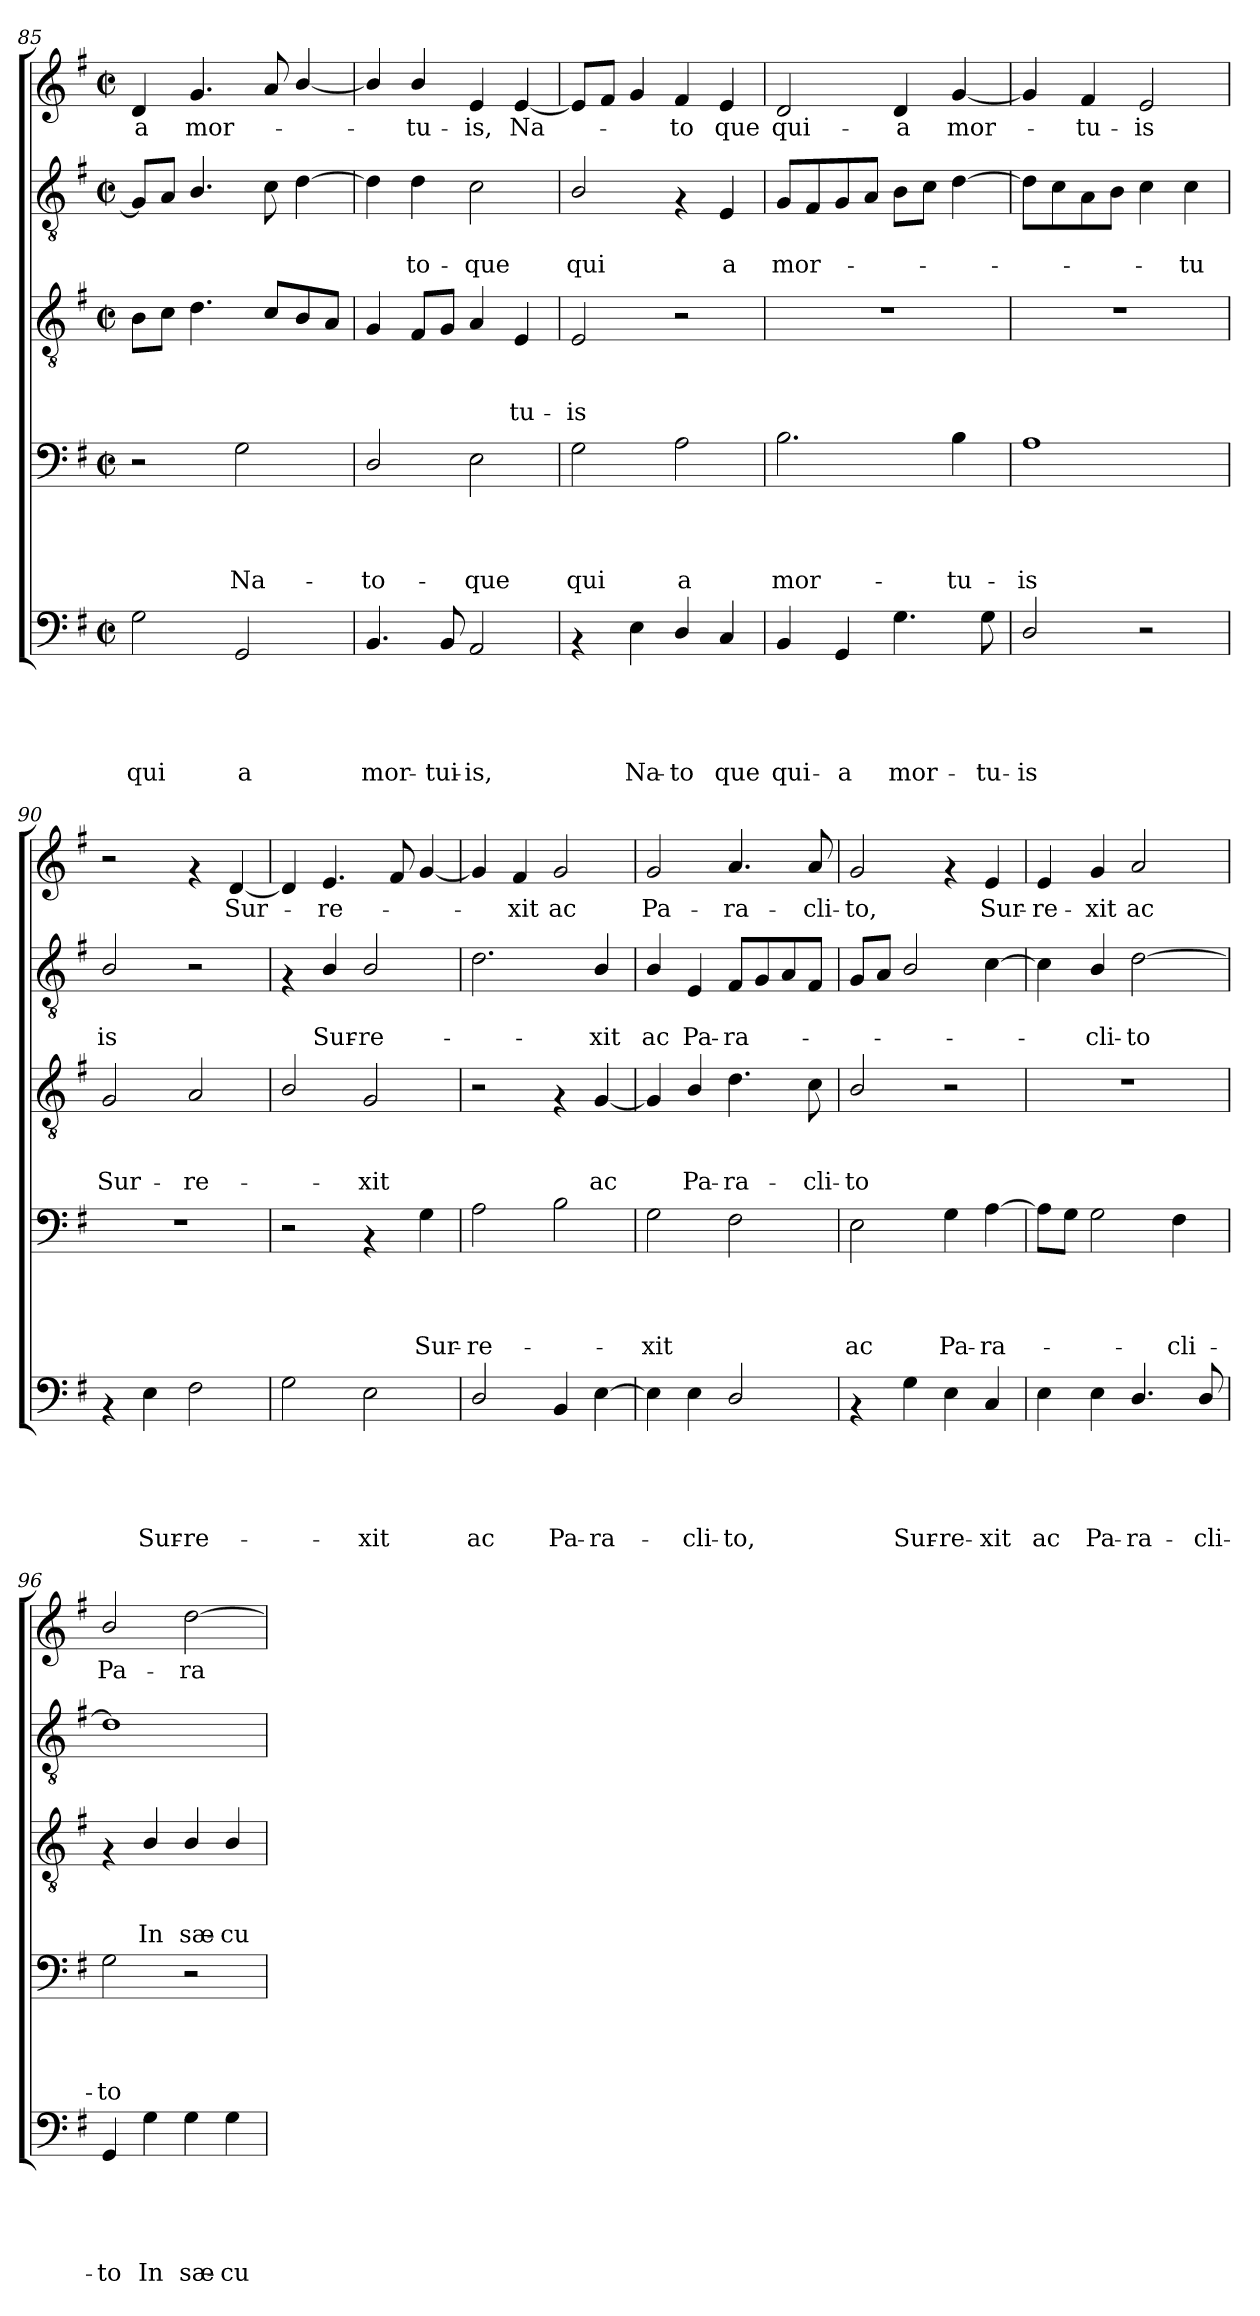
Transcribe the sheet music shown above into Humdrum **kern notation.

**kern	**text	**text	**text	**text	**text	**kern	**text	**text	**text	**text	**kern	**text	**text	**text	**kern	**text	**text	**kern	**text
*part5	*part5	*part5	*part5	*part5	*part5	*part4	*part4	*part4	*part4	*part4	*part3	*part3	*part3	*part3	*part2	*part2	*part2	*part1	*part1
*staff5	*staff5	*staff5	*staff5	*staff5	*staff5	*staff4	*staff4	*staff4	*staff4	*staff4	*staff3	*staff3	*staff3	*staff3	*staff2	*staff2	*staff2	*staff1	*staff1
*clefF4	*	*	*	*	*	*clefF4	*	*	*	*	*clefGv2	*	*	*	*clefGv2	*	*	*clefG2	*
*k[f#]	*	*	*	*	*	*k[f#]	*	*	*	*	*k[f#]	*	*	*	*k[f#]	*	*	*k[f#]	*
*G:	*	*	*	*	*	*G:	*	*	*	*	*G:	*	*	*	*G:	*	*	*G:	*
*M2/2	*	*	*	*	*	*M2/2	*	*	*	*	*M2/2	*	*	*	*M2/2	*	*	*M2/2	*
*met(c|)	*	*	*	*	*	*met(c|)	*	*	*	*	*met(c|)	*	*	*	*met(c|)	*	*	*met(c|)	*
=85	=85	=85	=85	=85	=85	=85	=85	=85	=85	=85	=85	=85	=85	=85	=85	=85	=85	=85	=85
!	!	!	!	!	!LO:LY:b	!	!	!	!	!	!	!	!	!	!	!	!	!	!LO:LY:b
2G\	.	.	.	.	qui	2r	.	.	.	.	8B\L	.	.	.	8G/L]	.	.	4d/	a
.	.	.	.	.	.	.	.	.	.	.	8c\J	.	.	.	8A/J	.	.	.	.
!	!	!	!	!	!	!	!	!	!	!	!	!	!	!	!	!	!	!	!LO:LY:b
.	.	.	.	.	.	.	.	.	.	.	4.d\	.	.	.	4.B/	.	.	4.g/	mor-
!	!	!	!	!	!LO:LY:b	!	!	!	!	!LO:LY:b	!	!	!	!	!	!	!	!	!
2GG/	.	.	.	.	a	2G\	.	.	.	Na-	.	.	.	.	.	.	.	.	.
.	.	.	.	.	.	.	.	.	.	.	8c/L	.	.	.	8c\	.	.	8a/	.
.	.	.	.	.	.	.	.	.	.	.	8B/	.	.	.	[>4d\	.	.	[<4b/	.
.	.	.	.	.	.	.	.	.	.	.	8A/J	.	.	.	.	.	.	.	.
=86	=86	=86	=86	=86	=86	=86	=86	=86	=86	=86	=86	=86	=86	=86	=86	=86	=86	=86	=86
!	!	!	!	!	!LO:LY:b	!	!	!	!	!LO:LY:b	!	!	!	!	!	!	!	!	!
4.BB/	.	.	.	.	mor-	2D/	.	.	.	-to-	4G/	.	.	.	4d\]	.	.	4b/]	.
!	!	!	!	!	!	!	!	!	!	!	!	!	!	!	!	!	!LO:LY:b	!	!LO:LY:b
.	.	.	.	.	.	.	.	.	.	.	8F#/L	.	.	.	4d\	.	-to-	4b/	-tu-
!	!	!	!	!	!LO:LY:b	!	!	!	!	!	!	!	!	!	!	!	!	!	!
8BB/	.	.	.	.	-tui-	.	.	.	.	.	8G/J	.	.	.	.	.	.	.	.
!	!	!	!	!	!LO:LY:b	!	!	!	!	!LO:LY:b	!	!	!	!	!	!	!LO:LY:b	!	!LO:LY:b
2AA/	.	.	.	.	-is,	2E\	.	.	.	-que	4A/	.	.	.	2c\	.	-que	4e/	-is,
!	!	!	!	!	!	!	!	!	!	!	!	!	!	!LO:LY:b	!	!	!	!	!LO:LY:b
.	.	.	.	.	.	.	.	.	.	.	4E/	.	.	-tu-	.	.	.	[<4e/	Na-
=87	=87	=87	=87	=87	=87	=87	=87	=87	=87	=87	=87	=87	=87	=87	=87	=87	=87	=87	=87
!	!	!	!	!	!	!	!	!	!	!LO:LY:b	!	!	!	!LO:LY:b	!	!	!LO:LY:b	!	!
4rAA	.	.	.	.	.	2G\	.	.	.	qui	2E/	.	.	-is	2B/	.	qui	8e/L]	.
.	.	.	.	.	.	.	.	.	.	.	.	.	.	.	.	.	.	8f#/J	.
!	!	!	!	!	!LO:LY:b	!	!	!	!	!	!	!	!	!	!	!	!	!	!
4E\	.	.	.	.	Na-	.	.	.	.	.	.	.	.	.	.	.	.	4g/	.
!	!	!	!	!	!LO:LY:b	!	!	!	!	!LO:LY:b	!	!	!	!	!	!	!	!	!LO:LY:b
4D/	.	.	.	.	-to	2A\	.	.	.	a	2r	.	.	.	4rF	.	.	4f#/	-to
!	!	!	!	!	!LO:LY:b	!	!	!	!	!	!	!	!	!	!	!	!LO:LY:b	!	!LO:LY:b
4C/	.	.	.	.	que	.	.	.	.	.	.	.	.	.	4E/	.	a	4e/	que
=88	=88	=88	=88	=88	=88	=88	=88	=88	=88	=88	=88	=88	=88	=88	=88	=88	=88	=88	=88
!	!	!	!	!	!LO:LY:b	!	!	!	!	!LO:LY:b	!	!	!	!	!	!	!LO:LY:b	!	!LO:LY:b
4BB/	.	.	.	.	qui-	2.B\	.	.	.	mor-	1r	.	.	.	8G/L	.	mor-	2d/	qui-
.	.	.	.	.	.	.	.	.	.	.	.	.	.	.	8F#/	.	.	.	.
!	!	!	!	!	!LO:LY:b	!	!	!	!	!	!	!	!	!	!	!	!	!	!
4GG/	.	.	.	.	-a	.	.	.	.	.	.	.	.	.	8G/	.	.	.	.
.	.	.	.	.	.	.	.	.	.	.	.	.	.	.	8A/J	.	.	.	.
!	!	!	!	!	!LO:LY:b	!	!	!	!	!	!	!	!	!	!	!	!	!	!LO:LY:b
4.G\	.	.	.	.	mor-	.	.	.	.	.	.	.	.	.	8B\L	.	.	4d/	-a
.	.	.	.	.	.	.	.	.	.	.	.	.	.	.	8c\J	.	.	.	.
!	!	!	!	!	!	!	!	!	!	!LO:LY:b	!	!	!	!	!	!	!	!	!LO:LY:b
.	.	.	.	.	.	4B\	.	.	.	-tu-	.	.	.	.	[>4d\	.	.	[<4g/	mor-
!	!	!	!	!	!LO:LY:b	!	!	!	!	!	!	!	!	!	!	!	!	!	!
8G\	.	.	.	.	-tu-	.	.	.	.	.	.	.	.	.	.	.	.	.	.
=89	=89	=89	=89	=89	=89	=89	=89	=89	=89	=89	=89	=89	=89	=89	=89	=89	=89	=89	=89
!	!	!	!	!	!LO:LY:b	!	!	!	!	!LO:LY:b	!	!	!	!	!	!	!	!	!
2D/	.	.	.	.	-is	1A	.	.	.	-is	1r	.	.	.	8d\L]	.	.	4g/]	.
.	.	.	.	.	.	.	.	.	.	.	.	.	.	.	8c\	.	.	.	.
!	!	!	!	!	!	!	!	!	!	!	!	!	!	!	!	!	!	!	!LO:LY:b
.	.	.	.	.	.	.	.	.	.	.	.	.	.	.	8A\	.	.	4f#/	-tu-
.	.	.	.	.	.	.	.	.	.	.	.	.	.	.	8B\J	.	.	.	.
!	!	!	!	!	!	!	!	!	!	!	!	!	!	!	!	!	!	!	!LO:LY:b
2r	.	.	.	.	.	.	.	.	.	.	.	.	.	.	4c\	.	.	2e/	-is
!	!	!	!	!	!	!	!	!	!	!	!	!	!	!	!	!	!LO:LY:b	!	!
.	.	.	.	.	.	.	.	.	.	.	.	.	.	.	4c\	.	-tu	.	.
!!LO:PB:g=z
=90	=90	=90	=90	=90	=90	=90	=90	=90	=90	=90	=90	=90	=90	=90	=90	=90	=90	=90	=90
!	!	!	!	!	!	!	!	!	!	!	!	!	!	!LO:LY:b	!	!	!LO:LY:b	!	!
4rAA	.	.	.	.	.	1r	.	.	.	.	2G/	.	.	Sur-	2B/	.	is	2r	.
!	!	!	!	!	!LO:LY:b	!	!	!	!	!	!	!	!	!	!	!	!	!	!
4E\	.	.	.	.	Sur-	.	.	.	.	.	.	.	.	.	.	.	.	.	.
!	!	!	!	!	!LO:LY:b	!	!	!	!	!	!	!	!	!LO:LY:b	!	!	!	!	!
2F#\	.	.	.	.	-re-	.	.	.	.	.	2A/	.	.	-re-	2r	.	.	4rf	.
!	!	!	!	!	!	!	!	!	!	!	!	!	!	!	!	!	!	!	!LO:LY:b
.	.	.	.	.	.	.	.	.	.	.	.	.	.	.	.	.	.	[<4d/	Sur-
=91	=91	=91	=91	=91	=91	=91	=91	=91	=91	=91	=91	=91	=91	=91	=91	=91	=91	=91	=91
2G\	.	.	.	.	.	2r	.	.	.	.	2B/	.	.	.	4rF	.	.	4d/]	.
!	!	!	!	!	!	!	!	!	!	!	!	!	!	!	!	!	!LO:LY:b	!	!LO:LY:b
.	.	.	.	.	.	.	.	.	.	.	.	.	.	.	4B/	.	Sur-	4.e/	-re-
!	!	!	!	!	!LO:LY:b	!	!	!	!	!	!	!	!	!LO:LY:b	!	!	!LO:LY:b	!	!
2E\	.	.	.	.	-xit	4rAA	.	.	.	.	2G/	.	.	-xit	2B/	.	-re-	.	.
.	.	.	.	.	.	.	.	.	.	.	.	.	.	.	.	.	.	8f#/	.
!	!	!	!	!	!	!	!	!	!	!LO:LY:b	!	!	!	!	!	!	!	!	!
.	.	.	.	.	.	4G\	.	.	.	Sur-	.	.	.	.	.	.	.	[<4g/	.
=92	=92	=92	=92	=92	=92	=92	=92	=92	=92	=92	=92	=92	=92	=92	=92	=92	=92	=92	=92
!	!	!	!	!	!LO:LY:b	!	!	!	!	!LO:LY:b	!	!	!	!	!	!	!	!	!
2D/	.	.	.	.	ac	2A\	.	.	.	-re-	2r	.	.	.	2.d\	.	.	4g/]	.
!	!	!	!	!	!	!	!	!	!	!	!	!	!	!	!	!	!	!	!LO:LY:b
.	.	.	.	.	.	.	.	.	.	.	.	.	.	.	.	.	.	4f#/	-xit
!	!	!	!	!	!LO:LY:b	!	!	!	!	!	!	!	!	!	!	!	!	!	!LO:LY:b
4BB/	.	.	.	.	Pa-	2B\	.	.	.	.	4rF	.	.	.	.	.	.	2g/	ac
!	!	!	!	!	!LO:LY:b	!	!	!	!	!	!	!	!	!LO:LY:b	!	!	!LO:LY:b	!	!
[>4E\	.	.	.	.	-ra-	.	.	.	.	.	[<4G/	.	.	ac	4B/	.	-xit	.	.
=93	=93	=93	=93	=93	=93	=93	=93	=93	=93	=93	=93	=93	=93	=93	=93	=93	=93	=93	=93
!	!	!	!	!	!	!	!	!	!	!LO:LY:b	!	!	!	!	!	!	!LO:LY:b	!	!LO:LY:b
4E\]	.	.	.	.	.	2G\	.	.	.	-xit	4G/]	.	.	.	4B/	.	ac	2g/	Pa-
!	!	!	!	!	!LO:LY:b	!	!	!	!	!	!	!	!	!LO:LY:b	!	!	!LO:LY:b	!	!
4E\	.	.	.	.	-cli-	.	.	.	.	.	4B/	.	.	Pa-	4E/	.	Pa-	.	.
!	!	!	!	!	!LO:LY:b	!	!	!	!	!	!	!	!	!LO:LY:b	!	!	!LO:LY:b	!	!LO:LY:b
2D/	.	.	.	.	-to,	2F#\	.	.	.	.	4.d\	.	.	-ra-	8F#/L	.	-ra-	4.a/	-ra-
.	.	.	.	.	.	.	.	.	.	.	.	.	.	.	8G/	.	.	.	.
.	.	.	.	.	.	.	.	.	.	.	.	.	.	.	8A/	.	.	.	.
!	!	!	!	!	!	!	!	!	!	!	!	!	!	!LO:LY:b	!	!	!	!	!LO:LY:b
.	.	.	.	.	.	.	.	.	.	.	8c\	.	.	-cli-	8F#/J	.	.	8a/	-cli-
=94	=94	=94	=94	=94	=94	=94	=94	=94	=94	=94	=94	=94	=94	=94	=94	=94	=94	=94	=94
!	!	!	!	!	!	!	!	!	!	!LO:LY:b	!	!	!	!LO:LY:b	!	!	!	!	!LO:LY:b
4rAA	.	.	.	.	.	2E\	.	.	.	ac	2B/	.	.	-to	8G/L	.	.	2g/	-to,
.	.	.	.	.	.	.	.	.	.	.	.	.	.	.	8A/J	.	.	.	.
!	!	!	!	!	!LO:LY:b	!	!	!	!	!	!	!	!	!	!	!	!	!	!
4G\	.	.	.	.	Sur-	.	.	.	.	.	.	.	.	.	2B/	.	.	.	.
!	!	!	!	!	!LO:LY:b	!	!	!	!	!LO:LY:b	!	!	!	!	!	!	!	!	!
4E\	.	.	.	.	-re-	4G\	.	.	.	Pa-	2r	.	.	.	.	.	.	4rf	.
!	!	!	!	!	!LO:LY:b	!	!	!	!	!LO:LY:b	!	!	!	!	!	!	!	!	!LO:LY:b
4C/	.	.	.	.	-xit	[>4A\	.	.	.	-ra-	.	.	.	.	[>4c\	.	.	4e/	Sur-
=95	=95	=95	=95	=95	=95	=95	=95	=95	=95	=95	=95	=95	=95	=95	=95	=95	=95	=95	=95
!	!	!	!	!	!LO:LY:b	!	!	!	!	!	!	!	!	!	!	!	!	!	!LO:LY:b
4E\	.	.	.	.	ac	8A\L]	.	.	.	.	1r	.	.	.	4c\]	.	.	4e/	-re-
.	.	.	.	.	.	8G\J	.	.	.	.	.	.	.	.	.	.	.	.	.
!	!	!	!	!	!LO:LY:b	!	!	!	!	!	!	!	!	!	!	!	!LO:LY:b	!	!LO:LY:b
4E\	.	.	.	.	Pa-	2G\	.	.	.	.	.	.	.	.	4B/	.	-cli-	4g/	-xit
!	!	!	!	!	!LO:LY:b	!	!	!	!	!	!	!	!	!	!	!	!LO:LY:b	!	!LO:LY:b
4.D/	.	.	.	.	-ra-	.	.	.	.	.	.	.	.	.	[<2d\	.	-to	2a/	ac
!	!	!	!	!	!	!	!	!	!	!LO:LY:b	!	!	!	!	!	!	!	!	!
.	.	.	.	.	.	4F#\	.	.	.	-cli-	.	.	.	.	.	.	.	.	.
!	!	!	!	!	!LO:LY:b	!	!	!	!	!	!	!	!	!	!	!	!	!	!
8D/	.	.	.	.	-cli-	.	.	.	.	.	.	.	.	.	.	.	.	.	.
!!LO:PB:g=z
=96	=96	=96	=96	=96	=96	=96	=96	=96	=96	=96	=96	=96	=96	=96	=96	=96	=96	=96	=96
!	!	!	!	!	!LO:LY:b	!	!	!	!	!LO:LY:b	!	!	!	!	!	!	!	!	!LO:LY:b
4GG/	.	.	.	.	-to	2G\	.	.	.	-to	4rF	.	.	.	1d]	.	.	2b/	Pa-
!	!	!	!	!	!LO:LY:b	!	!	!	!	!	!	!	!	!LO:LY:b	!	!	!	!	!
4G\	.	.	.	.	In	.	.	.	.	.	4B/	.	.	In	.	.	.	.	.
!	!	!	!	!	!LO:LY:b	!	!	!	!	!	!	!	!	!LO:LY:b	!	!	!	!	!LO:LY:b
4G\	.	.	.	.	sæ-	2r	.	.	.	.	4B/	.	.	sæ-	.	.	.	[>2dd\	-ra-
!	!	!	!	!	!LO:LY:b	!	!	!	!	!	!	!	!	!LO:LY:b	!	!	!	!	!
4G\	.	.	.	.	-cu-	.	.	.	.	.	4B/	.	.	-cu-	.	.	.	.	.
=	=	=	=	=	=	=	=	=	=	=	=	=	=	=	=	=	=	=	=
*-	*-	*-	*-	*-	*-	*-	*-	*-	*-	*-	*-	*-	*-	*-	*-	*-	*-	*-	*-
